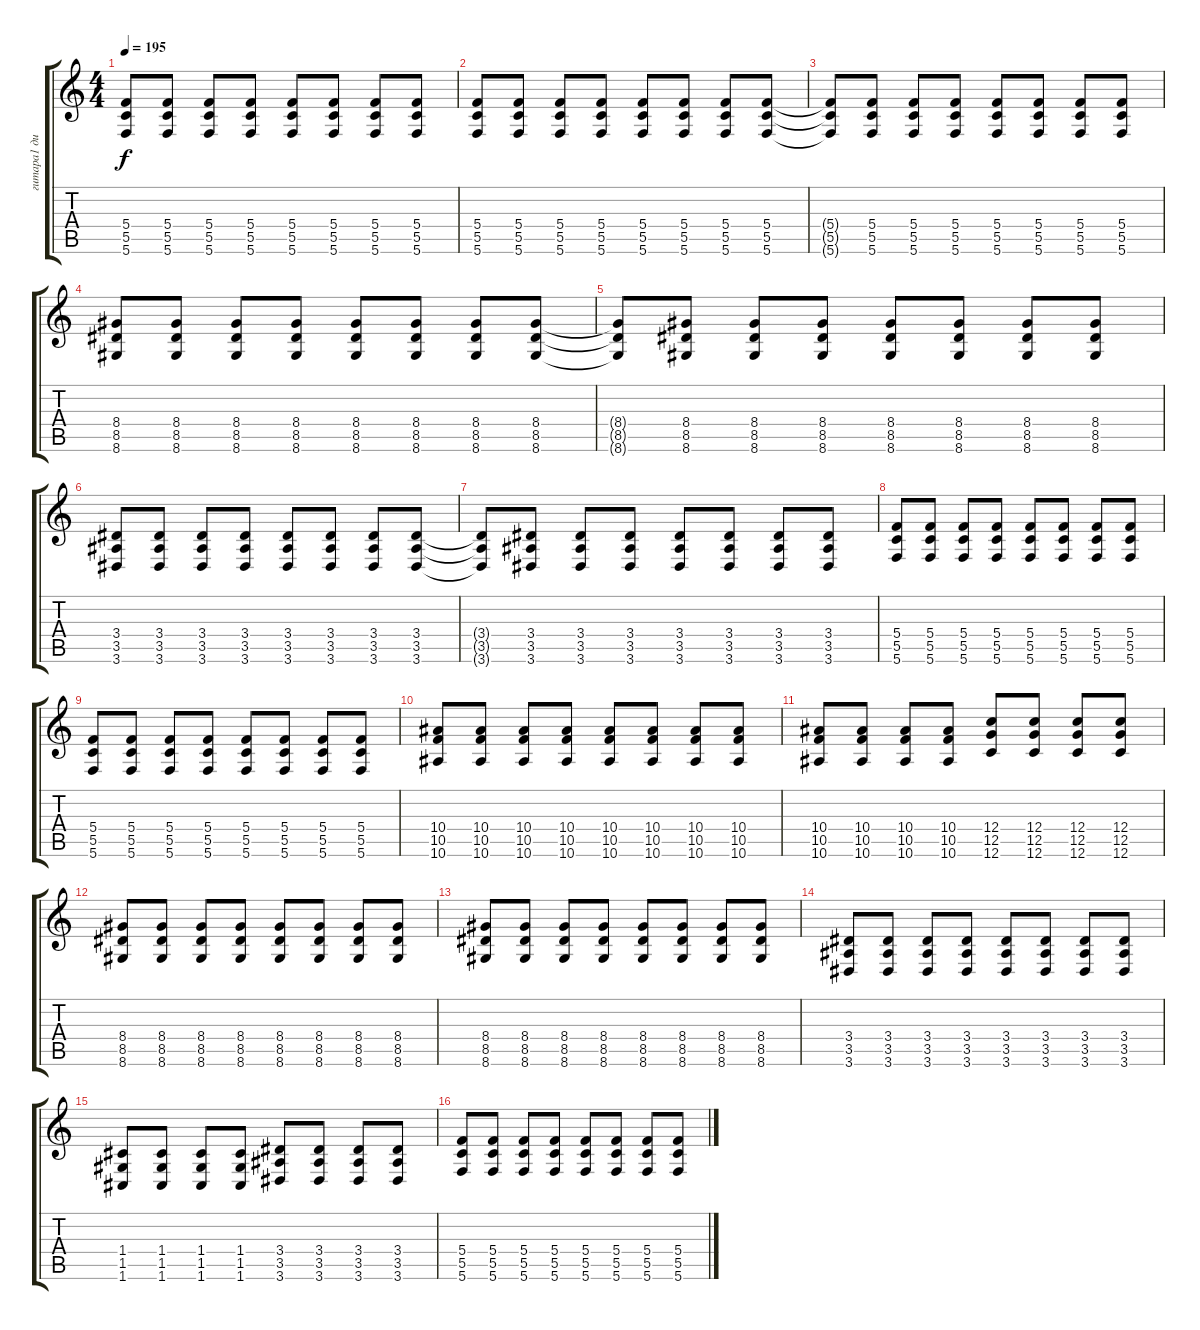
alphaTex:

\track ("гитара1 дист" "гитара1 ди") {instrument distortionguitar}
\staff {score tabs}
\tuning (D4 A3 F3 C3 G2 C2) {hide}
\ts (4 4)
\tempo 195
\clef g2
\ks c
(5.4{t} 5.5{t} 5.6{t}).8{dy f} (5.4 5.5 5.6).8 (5.4 5.5 5.6).8 (5.4 5.5 5.6).8 (5.4 5.5 5.6).8 (5.4 5.5 5.6).8 (5.4 5.5 5.6).8 (5.4 5.5 5.6).8 |
(5.4 5.5 5.6).8 (5.4 5.5 5.6).8 (5.4 5.5 5.6).8 (5.4 5.5 5.6).8 (5.4 5.5 5.6).8 (5.4 5.5 5.6).8 (5.4 5.5 5.6).8 (5.4 5.5 5.6).8 |
(5.4{t} 5.5{t} 5.6{t}).8 (5.4 5.5 5.6).8 (5.4 5.5 5.6).8 (5.4 5.5 5.6).8 (5.4 5.5 5.6).8 (5.4 5.5 5.6).8 (5.4 5.5 5.6).8 (5.4 5.5 5.6).8 |
(8.4 8.5 8.6).8 (8.4 8.5 8.6).8 (8.4 8.5 8.6).8 (8.4 8.5 8.6).8 (8.4 8.5 8.6).8 (8.4 8.5 8.6).8 (8.4 8.5 8.6).8 (8.4 8.5 8.6).8 |
(8.4{t} 8.5{t} 8.6{t}).8 (8.4 8.5 8.6).8 (8.4 8.5 8.6).8 (8.4 8.5 8.6).8 (8.4 8.5 8.6).8 (8.4 8.5 8.6).8 (8.4 8.5 8.6).8 (8.4 8.5 8.6).8 |
(3.4 3.5 3.6).8 (3.4 3.5 3.6).8 (3.4 3.5 3.6).8 (3.4 3.5 3.6).8 (3.4 3.5 3.6).8 (3.4 3.5 3.6).8 (3.4 3.5 3.6).8 (3.4 3.5 3.6).8 |
(3.4{t} 3.5{t} 3.6{t}).8 (3.4 3.5 3.6).8 (3.4 3.5 3.6).8 (3.4 3.5 3.6).8 (3.4 3.5 3.6).8 (3.4 3.5 3.6).8 (3.4 3.5 3.6).8 (3.4 3.5 3.6).8 |
(5.4 5.5 5.6).8 (5.4 5.5 5.6).8 (5.4 5.5 5.6).8 (5.4 5.5 5.6).8 (5.4 5.5 5.6).8 (5.4 5.5 5.6).8 (5.4 5.5 5.6).8 (5.4 5.5 5.6).8 |
(5.4 5.5 5.6).8 (5.4 5.5 5.6).8 (5.4 5.5 5.6).8 (5.4 5.5 5.6).8 (5.4 5.5 5.6).8 (5.4 5.5 5.6).8 (5.4 5.5 5.6).8 (5.4 5.5 5.6).8 |
(10.4 10.5 10.6).8 (10.4 10.5 10.6).8 (10.4 10.5 10.6).8 (10.4 10.5 10.6).8 (10.4 10.5 10.6).8 (10.4 10.5 10.6).8 (10.4 10.5 10.6).8 (10.4 10.5 10.6).8 |
(10.4 10.5 10.6).8 (10.4 10.5 10.6).8 (10.4 10.5 10.6).8 (10.4 10.5 10.6).8 (12.4 12.5 12.6).8 (12.4 12.5 12.6).8 (12.4 12.5 12.6).8 (12.4 12.5 12.6).8 |
(8.4 8.5 8.6).8 (8.4 8.5 8.6).8 (8.4 8.5 8.6).8 (8.4 8.5 8.6).8 (8.4 8.5 8.6).8 (8.4 8.5 8.6).8 (8.4 8.5 8.6).8 (8.4 8.5 8.6).8 |
(8.4 8.5 8.6).8 (8.4 8.5 8.6).8 (8.4 8.5 8.6).8 (8.4 8.5 8.6).8 (8.4 8.5 8.6).8 (8.4 8.5 8.6).8 (8.4 8.5 8.6).8 (8.4 8.5 8.6).8 |
(3.4 3.5 3.6).8 (3.4 3.5 3.6).8 (3.4 3.5 3.6).8 (3.4 3.5 3.6).8 (3.4 3.5 3.6).8 (3.4 3.5 3.6).8 (3.4 3.5 3.6).8 (3.4 3.5 3.6).8 |
(1.4 1.5 1.6).8 (1.4 1.5 1.6).8 (1.4 1.5 1.6).8 (1.4 1.5 1.6).8 (3.4 3.5 3.6).8 (3.4 3.5 3.6).8 (3.4 3.5 3.6).8 (3.4 3.5 3.6).8 |
(5.4 5.5 5.6).8 (5.4 5.5 5.6).8 (5.4 5.5 5.6).8 (5.4 5.5 5.6).8 (5.4 5.5 5.6).8 (5.4 5.5 5.6).8 (5.4 5.5 5.6).8 (5.4 5.5 5.6).8
